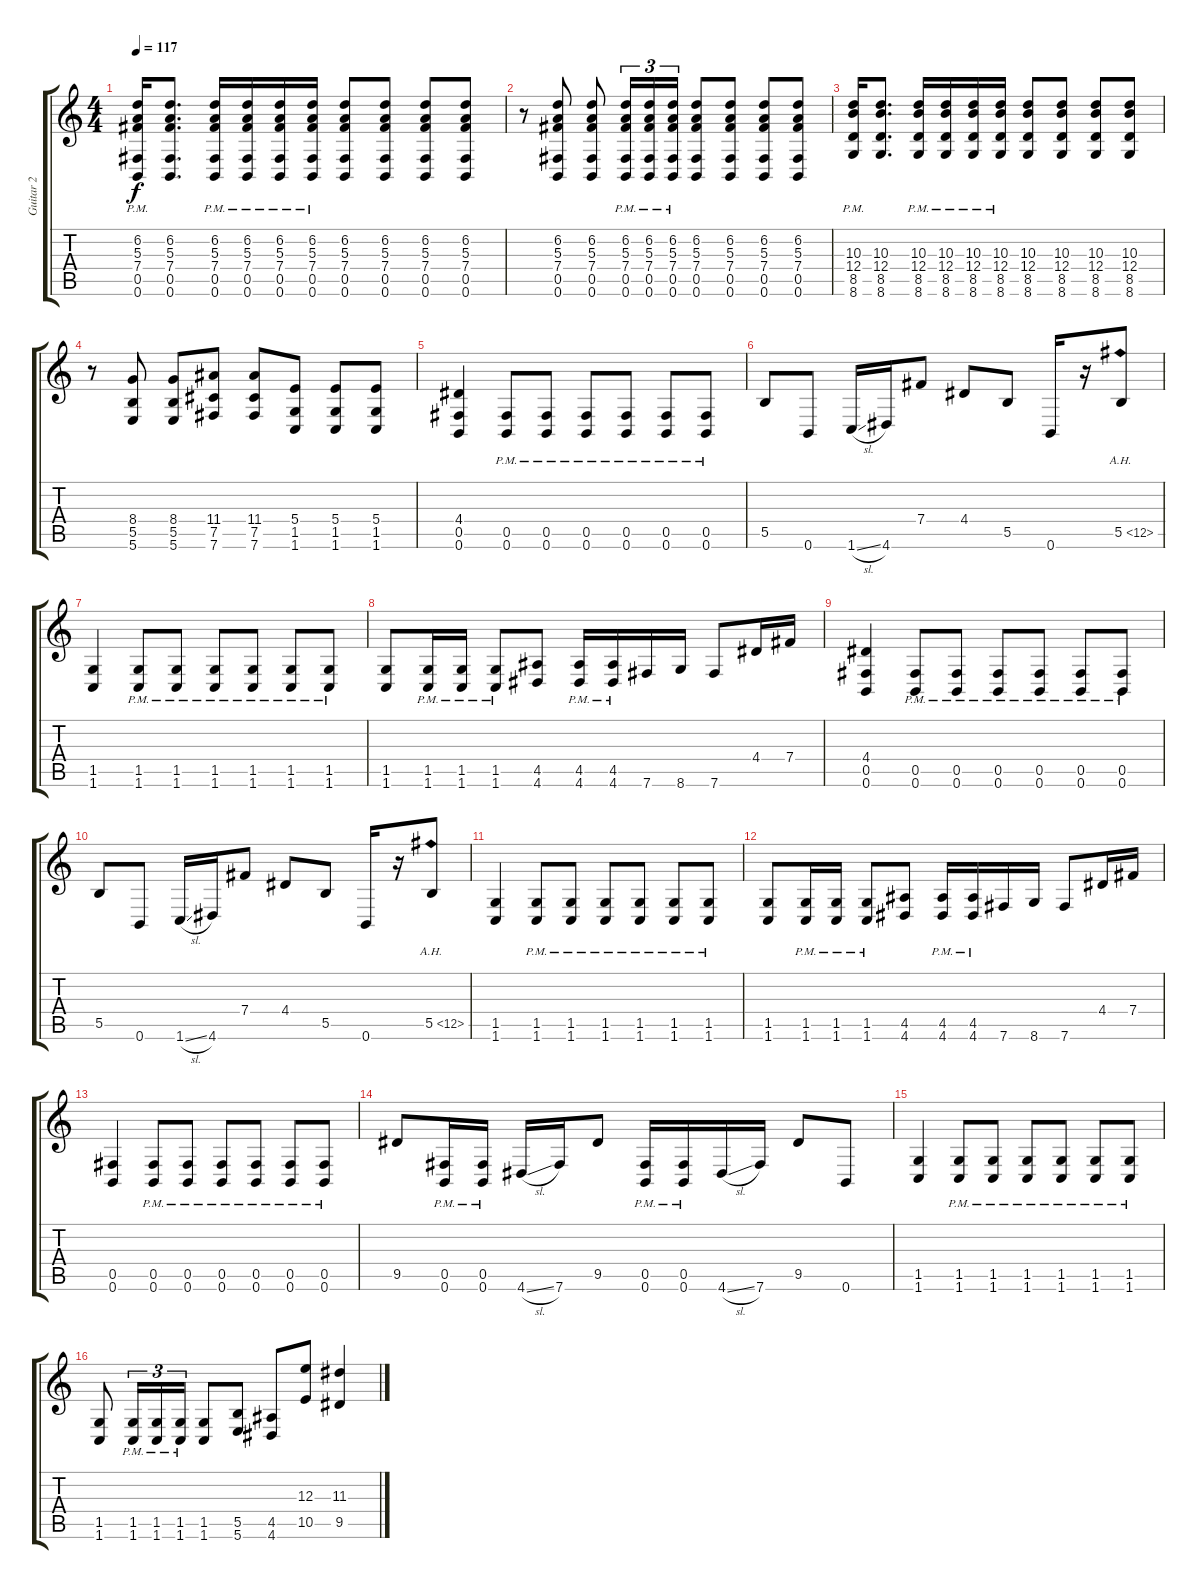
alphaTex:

\track ("Guitar 2" "Guitar 2") {instrument overdrivenguitar}
\staff {score tabs}
\tuning (Db4 Ab3 E3 B2 Gb2 B1) {hide}
\ts (4 4)
\tempo 117
\clef g2
\ks c
(6.2{pm} 5.3{pm} 7.4{pm} 0.5{pm} 0.6{pm}).16{dy f} (6.2 5.3 7.4 0.5 0.6).8{d} (6.2{pm} 5.3{pm} 7.4{pm} 0.5{pm} 0.6{pm}).16 (6.2{pm} 5.3{pm} 7.4{pm} 0.5{pm} 0.6{pm}).16 (6.2{pm} 5.3{pm} 7.4{pm} 0.5{pm} 0.6{pm}).16 (6.2{pm} 5.3{pm} 7.4{pm} 0.5{pm} 0.6{pm}).16 (6.2 5.3 7.4 0.5 0.6).8 (6.2 5.3 7.4 0.5 0.6).8 (6.2 5.3 7.4 0.5 0.6).8 (6.2 5.3 7.4 0.5 0.6).8 |
r.8 (6.2 5.3 7.4 0.5 0.6).8 (6.2 5.3 7.4 0.5 0.6).8 (6.2{pm} 5.3{pm} 7.4{pm} 0.5{pm} 0.6{pm}).16{tu (3 2)} (6.2{pm} 5.3{pm} 7.4{pm} 0.5{pm} 0.6{pm}).16{tu (3 2)} (6.2{pm} 5.3{pm} 7.4{pm} 0.5{pm} 0.6{pm}).16{tu (3 2)} (6.2 5.3 7.4 0.5 0.6).8 (6.2 5.3 7.4 0.5 0.6).8 (6.2 5.3 7.4 0.5 0.6).8 (6.2 5.3 7.4 0.5 0.6).8 |
(10.3{pm} 12.4{pm} 8.5{pm} 8.6{pm}).16 (10.3 12.4 8.5 8.6).8{d} (10.3{pm} 12.4{pm} 8.5{pm} 8.6{pm}).16 (10.3{pm} 12.4{pm} 8.5{pm} 8.6{pm}).16 (10.3{pm} 12.4{pm} 8.5{pm} 8.6{pm}).16 (10.3{pm} 12.4{pm} 8.5{pm} 8.6{pm}).16 (10.3 12.4 8.5 8.6).8 (10.3 12.4 8.5 8.6).8 (10.3 12.4 8.5 8.6).8 (10.3 12.4 8.5 8.6).8 |
r.8 (8.4 5.5 5.6).8 (8.4 5.5 5.6).8 (11.4 7.5 7.6).8 (11.4 7.5 7.6).8 (5.4 1.5 1.6).8 (5.4 1.5 1.6).8 (5.4 1.5 1.6).8 |
(4.4 0.5 0.6).4 (0.5{pm} 0.6{pm}).8 (0.5{pm} 0.6{pm}).8 (0.5{pm} 0.6{pm}).8 (0.5{pm} 0.6{pm}).8 (0.5{pm} 0.6{pm}).8 (0.5{pm} 0.6{pm}).8 |
5.5.8 0.6.8 1.6{sl}.16 4.6.16 7.4.8 4.4.8 5.5.8 0.6.16 r.16 5.5{ah 7}.8 |
(1.5 1.6).4 (1.5{pm} 1.6{pm}).8 (1.5{pm} 1.6{pm}).8 (1.5{pm} 1.6{pm}).8 (1.5{pm} 1.6{pm}).8 (1.5{pm} 1.6{pm}).8 (1.5{pm} 1.6{pm}).8 |
(1.5 1.6).8 (1.5{pm} 1.6{pm}).16 (1.5{pm} 1.6{pm}).16 (1.5{pm} 1.6{pm}).8 (4.5 4.6).8 (4.5{pm} 4.6{pm}).16 (4.5{pm} 4.6{pm}).16 7.6.16 8.6.16 7.6.8 4.4.16 7.4.16 |
(4.4 0.5 0.6).4 (0.5{pm} 0.6{pm}).8 (0.5{pm} 0.6{pm}).8 (0.5{pm} 0.6{pm}).8 (0.5{pm} 0.6{pm}).8 (0.5{pm} 0.6{pm}).8 (0.5{pm} 0.6{pm}).8 |
5.5.8 0.6.8 1.6{sl}.16 4.6.16 7.4.8 4.4.8 5.5.8 0.6.16 r.16 5.5{ah 7}.8 |
(1.5 1.6).4 (1.5{pm} 1.6{pm}).8 (1.5{pm} 1.6{pm}).8 (1.5{pm} 1.6{pm}).8 (1.5{pm} 1.6{pm}).8 (1.5{pm} 1.6{pm}).8 (1.5{pm} 1.6{pm}).8 |
(1.5 1.6).8 (1.5{pm} 1.6{pm}).16 (1.5{pm} 1.6{pm}).16 (1.5{pm} 1.6{pm}).8 (4.5 4.6).8 (4.5{pm} 4.6{pm}).16 (4.5{pm} 4.6{pm}).16 7.6.16 8.6.16 7.6.8 4.4.16 7.4.16 |
(0.5 0.6).4 (0.5{pm} 0.6{pm}).8 (0.5{pm} 0.6{pm}).8 (0.5{pm} 0.6{pm}).8 (0.5{pm} 0.6{pm}).8 (0.5{pm} 0.6{pm}).8 (0.5{pm} 0.6{pm}).8 |
9.5.8 (0.5{pm} 0.6{pm}).16 (0.5{pm} 0.6{pm}).16 4.6{sl}.16 7.6.16 9.5.8 (0.5{pm} 0.6{pm}).16 (0.5{pm} 0.6{pm}).16 4.6{sl}.16 7.6.16 9.5.8 0.6.8 |
(1.5 1.6).4 (1.5{pm} 1.6{pm}).8 (1.5{pm} 1.6{pm}).8 (1.5{pm} 1.6{pm}).8 (1.5{pm} 1.6{pm}).8 (1.5{pm} 1.6{pm}).8 (1.5{pm} 1.6{pm}).8 |
(1.5 1.6).8 (1.5{pm} 1.6{pm}).16{tu (3 2)} (1.5{pm} 1.6{pm}).16{tu (3 2)} (1.5{pm} 1.6{pm}).16{tu (3 2)} (1.5 1.6).8 (5.5 5.6).8 (4.5 4.6).8 (12.3 10.5).8 (11.3 9.5).4
